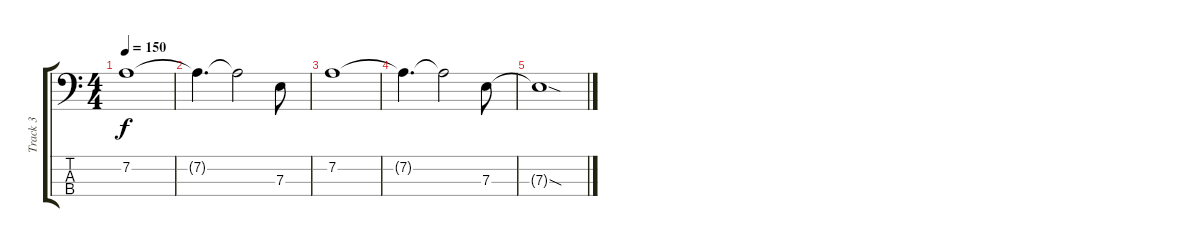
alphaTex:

\track ("Track 3" "Track 3") {instrument electricbassfinger}
\staff {score tabs}
\tuning (G2 D2 A1 E1) {hide}
\ts (4 4)
\tempo 150
\clef f4
\ks c
7.2.1{dy f} |
7.2{t}.4{d} 7.2{t}.2 7.3.8 |
7.2.1 |
7.2{t}.4{d} 7.2{t}.2 7.3.8 |
7.3{sod t}.1
